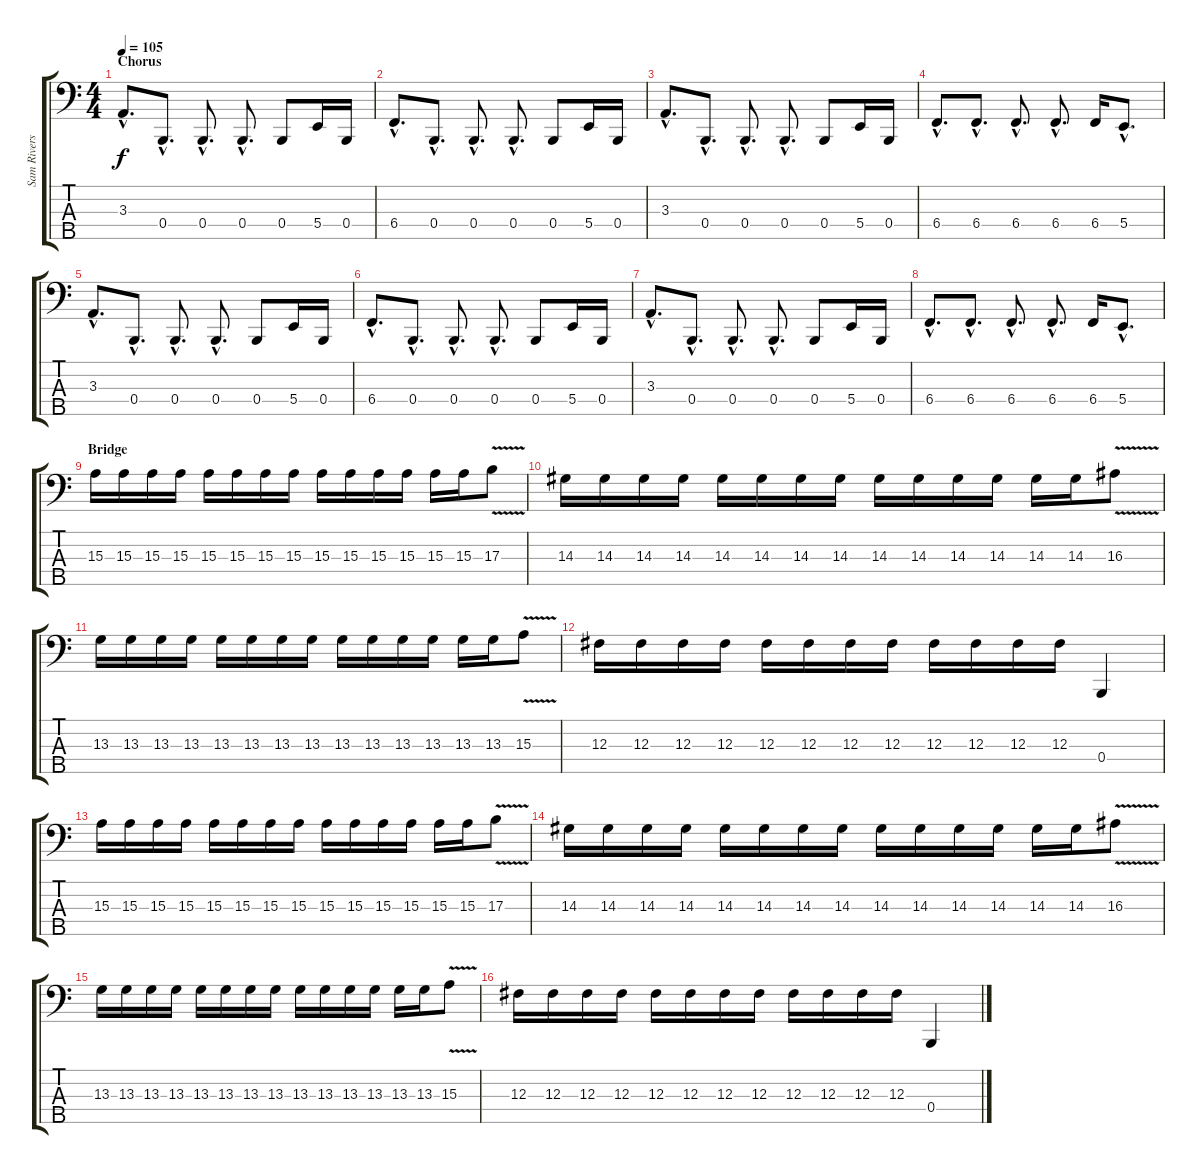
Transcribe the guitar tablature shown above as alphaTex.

\track ("Sam Rivers - Bass" "Sam Rivers") {instrument electricbassfinger}
\staff {score tabs}
\tuning (E2 B1 Gb1 B0 Bb0) {hide}
\ts (4 4)
\section ("" "Chorus")
\tempo 105
\clef f4
\ks c
3.3{hac}.8{d dy f} 0.4{hac}.8{d} 0.4{hac}.8{d} 0.4{hac}.8{d} 0.4.8 5.4.16 0.4.16 |
6.4{hac}.8{d} 0.4{hac}.8{d} 0.4{hac}.8{d} 0.4{hac}.8{d} 0.4.8 5.4.16 0.4.16 |
3.3{hac}.8{d} 0.4{hac}.8{d} 0.4{hac}.8{d} 0.4{hac}.8{d} 0.4.8 5.4.16 0.4.16 |
6.4{hac}.8{d} 6.4{hac}.8{d} 6.4{hac}.8{d} 6.4{hac}.8{d} 6.4.16 5.4{hac}.8{d} |
3.3{hac}.8{d} 0.4{hac}.8{d} 0.4{hac}.8{d} 0.4{hac}.8{d} 0.4.8 5.4.16 0.4.16 |
6.4{hac}.8{d} 0.4{hac}.8{d} 0.4{hac}.8{d} 0.4{hac}.8{d} 0.4.8 5.4.16 0.4.16 |
3.3{hac}.8{d} 0.4{hac}.8{d} 0.4{hac}.8{d} 0.4{hac}.8{d} 0.4.8 5.4.16 0.4.16 |
6.4{hac}.8{d} 6.4{hac}.8{d} 6.4{hac}.8{d} 6.4{hac}.8{d} 6.4.16 5.4{hac}.8{d} |
\section ("" "Bridge")
15.3.16 15.3.16 15.3.16 15.3.16 15.3.16 15.3.16 15.3.16 15.3.16 15.3.16 15.3.16 15.3.16 15.3.16 15.3.16 15.3.16 17.3{v}.8 |
14.3.16 14.3.16 14.3.16 14.3.16 14.3.16 14.3.16 14.3.16 14.3.16 14.3.16 14.3.16 14.3.16 14.3.16 14.3.16 14.3.16 16.3{v}.8 |
13.3.16 13.3.16 13.3.16 13.3.16 13.3.16 13.3.16 13.3.16 13.3.16 13.3.16 13.3.16 13.3.16 13.3.16 13.3.16 13.3.16 15.3{v}.8 |
12.3.16 12.3.16 12.3.16 12.3.16 12.3.16 12.3.16 12.3.16 12.3.16 12.3.16 12.3.16 12.3.16 12.3.16 0.4.4 |
15.3.16 15.3.16 15.3.16 15.3.16 15.3.16 15.3.16 15.3.16 15.3.16 15.3.16 15.3.16 15.3.16 15.3.16 15.3.16 15.3.16 17.3{v}.8 |
14.3.16 14.3.16 14.3.16 14.3.16 14.3.16 14.3.16 14.3.16 14.3.16 14.3.16 14.3.16 14.3.16 14.3.16 14.3.16 14.3.16 16.3{v}.8 |
13.3.16 13.3.16 13.3.16 13.3.16 13.3.16 13.3.16 13.3.16 13.3.16 13.3.16 13.3.16 13.3.16 13.3.16 13.3.16 13.3.16 15.3{v}.8 |
12.3.16 12.3.16 12.3.16 12.3.16 12.3.16 12.3.16 12.3.16 12.3.16 12.3.16 12.3.16 12.3.16 12.3.16 0.4.4
